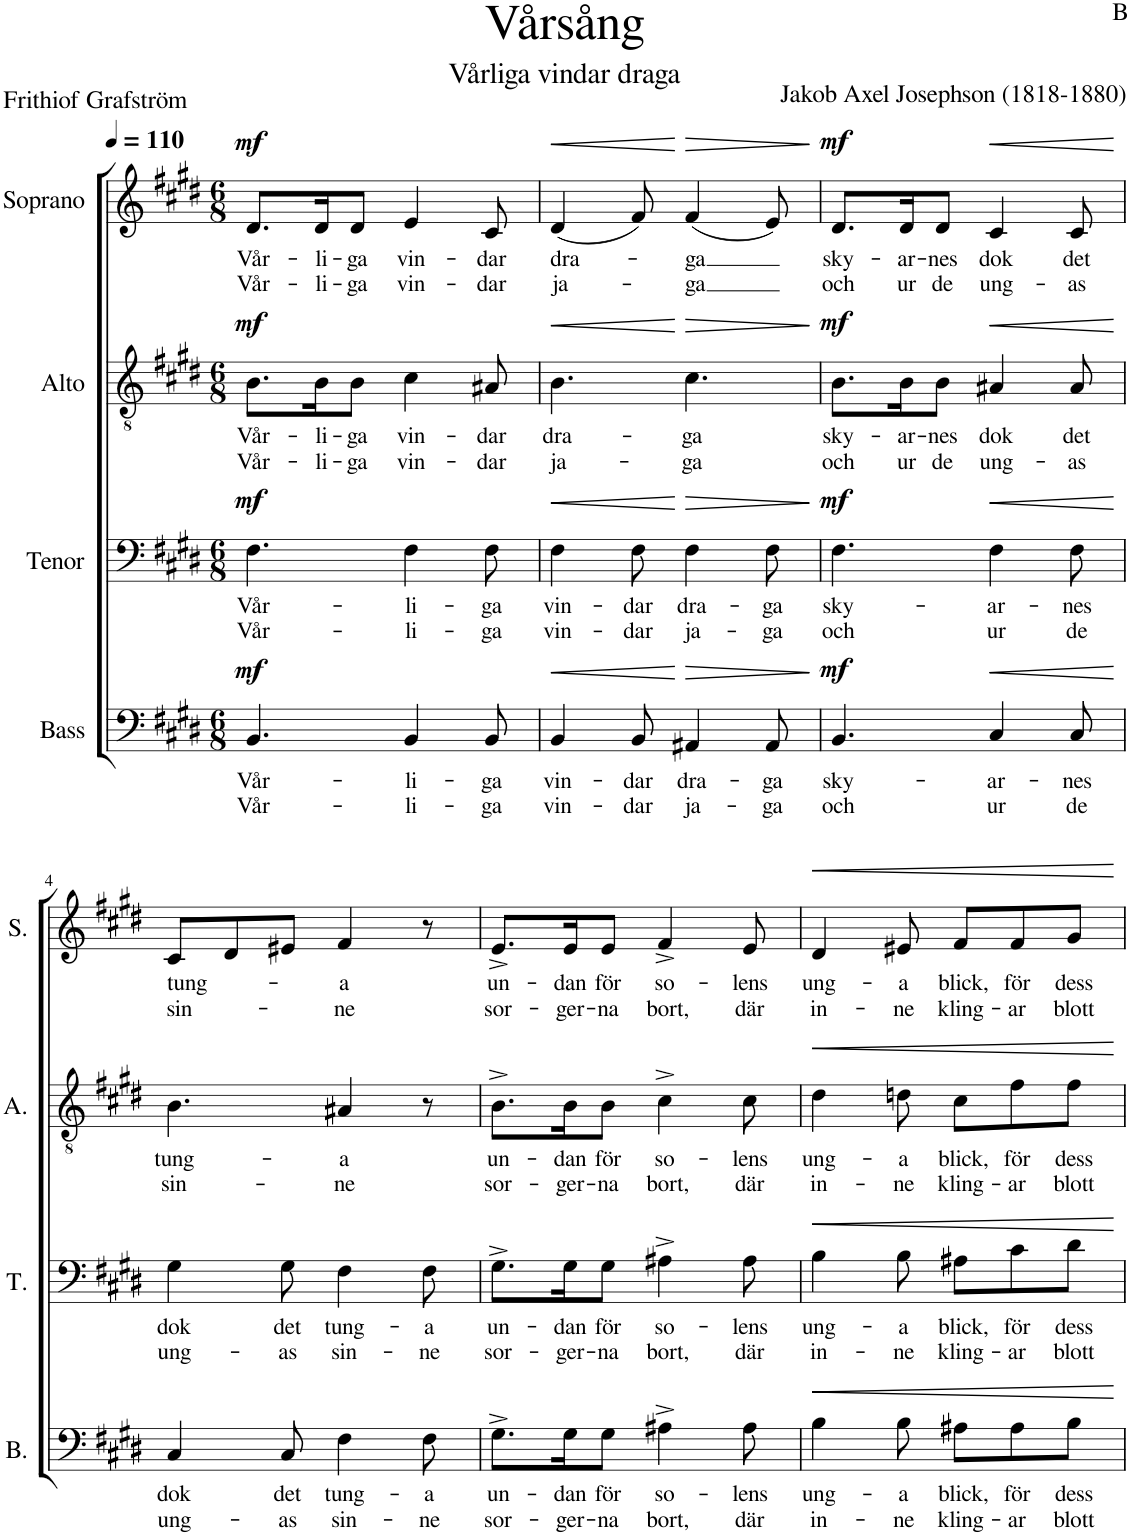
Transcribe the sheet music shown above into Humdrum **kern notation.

**kern	**text	**text	**dynam	**kern	**text	**text	**dynam	**kern	**text	**text	**dynam	**kern	**text	**text	**dynam
*part4	*part4	*part4	*part4	*part3	*part3	*part3	*part3	*part2	*part2	*part2	*part2	*part1	*part1	*part1	*part1
*staff4	*staff4	*staff4	*staff4	*staff3	*staff3	*staff3	*staff3	*staff2	*staff2	*staff2	*staff2	*staff1	*staff1	*staff1	*staff1
*I"Bass	*	*	*	*I"Tenor	*	*	*	*I"Alto	*	*	*	*I"Soprano	*	*	*
*I'B.	*	*	*	*I'T.	*	*	*	*I'A.	*	*	*	*I'S.	*	*	*
*clefF4	*	*	*	*clefF4	*	*	*	*clefGv2	*	*	*	*clefG2	*	*	*
*k[f#c#g#d#]	*	*	*	*k[f#c#g#d#]	*	*	*	*k[f#c#g#d#]	*	*	*	*k[f#c#g#d#]	*	*	*
*M6/8	*	*	*	*M6/8	*	*	*	*M6/8	*	*	*	*M6/8	*	*	*
*MM110	*	*	*	*MM110	*	*	*	*MM110	*	*	*	*MM110	*	*	*
=1	=1	=1	=1	=1	=1	=1	=1	=1	=1	=1	=1	=1	=1	=1	=1
!	!LO:LY:b	!LO:LY:b	!LO:DY:a	!	!LO:LY:b	!LO:LY:b	!LO:DY:a	!	!LO:LY:b	!LO:LY:b	!LO:DY:a	!	!LO:LY:b	!LO:LY:b	!LO:DY:a
4.BB/	Vår-	Vår-	mf	4.F#\	Vår-	Vår-	mf	8.B\L	Vår-	Vår-	mf	8.d#/L	Vår-	Vår-	mf
!	!	!	!	!	!	!	!	!	!LO:LY:b	!LO:LY:b	!	!	!LO:LY:b	!LO:LY:b	!
.	.	.	.	.	.	.	.	16B\K	-li-	-li-	.	16d#/K	-li-	-li-	.
!	!	!	!	!	!	!	!	!	!LO:LY:b	!LO:LY:b	!	!	!LO:LY:b	!LO:LY:b	!
.	.	.	.	.	.	.	.	8B\J	-ga	-ga	.	8d#/J	-ga	-ga	.
!	!LO:LY:b	!LO:LY:b	!	!	!LO:LY:b	!LO:LY:b	!	!	!LO:LY:b	!LO:LY:b	!	!	!LO:LY:b	!LO:LY:b	!
4BB/	-li-	-li-	.	4F#\	-li-	-li-	.	4c#\	vin-	vin-	.	4e/	vin-	vin-	.
!	!LO:LY:b	!LO:LY:b	!	!	!LO:LY:b	!LO:LY:b	!	!	!LO:LY:b	!LO:LY:b	!	!	!LO:LY:b	!LO:LY:b	!
8BB/	-ga	-ga	.	8F#\	-ga	-ga	.	8A#X/	-dar	-dar	.	8c#/	-dar	-dar	.
=2	=2	=2	=2	=2	=2	=2	=2	=2	=2	=2	=2	=2	=2	=2	=2
!	!LO:LY:b	!LO:LY:b	!LO:HP:b	!	!LO:LY:b	!LO:LY:b	!LO:HP:b	!	!LO:LY:b	!LO:LY:b	!LO:HP:b	!	!LO:LY:b	!LO:LY:b	!LO:HP:b
4BB/	vin-	vin-	<	4F#\	vin-	vin-	<	4.B\	dra-	ja-	<	(4d#/	dra-	ja-	<
!	!LO:LY:b	!LO:LY:b	!	!	!LO:LY:b	!LO:LY:b	!	!	!	!	!	!	!	!	!
8BB/	-dar	-dar	.	8F#\	-dar	-dar	.	.	.	.	.	8f#/)	.	.	.
!	!LO:LY:b	!LO:LY:b	!LO:HP:n=1:b	!	!LO:LY:b	!LO:LY:b	!LO:HP:n=1:b	!	!LO:LY:b	!LO:LY:b	!LO:HP:n=1:b	!	!LO:LY:b	!LO:LY:b	!LO:HP:n=1:b
4AA#X/	dra-	ja-	[ >	4F#\	dra-	ja-	[ >	4.c#\	-ga	-ga	[ >	(4f#/	-ga	-ga	[ >
!	!LO:LY:b	!LO:LY:b	!	!	!LO:LY:b	!LO:LY:b	!	!	!	!	!	!	!	!	!
8AA#/	-ga	-ga	.	8F#\	-ga	-ga	.	.	.	.	.	8e/)	.	.	.
.	.	.	]	.	.	.	]	.	.	.	]	.	.	.	]
=3	=3	=3	=3	=3	=3	=3	=3	=3	=3	=3	=3	=3	=3	=3	=3
!	!LO:LY:b	!LO:LY:b	!LO:DY:a	!	!LO:LY:b	!LO:LY:b	!LO:DY:a	!	!LO:LY:b	!LO:LY:b	!LO:DY:a	!	!LO:LY:b	!LO:LY:b	!LO:DY:a
4.BB/	sky-	och	mf	4.F#\	sky-	och	mf	8.B\L	sky-	och	mf	8.d#/L	sky-	och	mf
!	!	!	!	!	!	!	!	!	!LO:LY:b	!LO:LY:b	!	!	!LO:LY:b	!LO:LY:b	!
.	.	.	.	.	.	.	.	16B\K	-ar-	ur	.	16d#/K	-ar-	ur	.
!	!	!	!	!	!	!	!	!	!LO:LY:b	!LO:LY:b	!	!	!LO:LY:b	!LO:LY:b	!
.	.	.	.	.	.	.	.	8B\J	-nes	de	.	8d#/J	-nes	de	.
!	!LO:LY:b	!LO:LY:b	!LO:HP:b	!	!LO:LY:b	!LO:LY:b	!LO:HP:b	!	!LO:LY:b	!LO:LY:b	!LO:HP:b	!	!LO:LY:b	!LO:LY:b	!LO:HP:b
4C#/	-ar-	ur	<	4F#\	-ar-	ur	<	4A#X/	dok	ung-	<	4c#/	dok	ung-	<
!	!LO:LY:b	!LO:LY:b	!	!	!LO:LY:b	!LO:LY:b	!	!	!LO:LY:b	!LO:LY:b	!	!	!LO:LY:b	!LO:LY:b	!
8C#/	-nes	de	.	8F#\	-nes	de	.	8A#/	det	-as	.	8c#/	det	-as	.
.	.	.	[	.	.	.	[	.	.	.	[	.	.	.	[
!!LO:LB:g=z
=4	=4	=4	=4	=4	=4	=4	=4	=4	=4	=4	=4	=4	=4	=4	=4
!	!LO:LY:b	!LO:LY:b	!	!	!LO:LY:b	!LO:LY:b	!	!	!LO:LY:b	!LO:LY:b	!	!	!LO:LY:b	!LO:LY:b	!
4C#/	dok	ung-	.	4G#\	dok	ung-	.	4.B\	tung-	sin-	.	8c#/L	tung-	sin-	.
.	.	.	.	.	.	.	.	.	.	.	.	8d#/	.	.	.
!	!LO:LY:b	!LO:LY:b	!	!	!LO:LY:b	!LO:LY:b	!	!	!	!	!	!	!	!	!
8C#/	det	-as	.	8G#\	det	-as	.	.	.	.	.	8e#X/J	.	.	.
!	!LO:LY:b	!LO:LY:b	!	!	!LO:LY:b	!LO:LY:b	!	!	!LO:LY:b	!LO:LY:b	!	!	!LO:LY:b	!LO:LY:b	!
4F#\	tung-	sin-	.	4F#\	tung-	sin-	.	4A#X/	-a	-ne	.	4f#/	-a	-ne	.
!	!LO:LY:b	!LO:LY:b	!	!	!LO:LY:b	!LO:LY:b	!	!	!	!	!	!	!	!	!
8F#\	-a	-ne	.	8F#\	-a	-ne	.	8r	.	.	.	8r	.	.	.
=5	=5	=5	=5	=5	=5	=5	=5	=5	=5	=5	=5	=5	=5	=5	=5
!	!LO:LY:b	!LO:LY:b	!	!	!LO:LY:b	!LO:LY:b	!	!	!LO:LY:b	!LO:LY:b	!	!	!LO:LY:b	!LO:LY:b	!
8.G#^\L	un-	sor-	.	8.G#^\L	un-	sor-	.	8.B^\L	un-	sor-	.	8.e^/L	un-	sor-	.
!	!LO:LY:b	!LO:LY:b	!	!	!LO:LY:b	!LO:LY:b	!	!	!LO:LY:b	!LO:LY:b	!	!	!LO:LY:b	!LO:LY:b	!
16G#\K	-dan	-ger-	.	16G#\K	-dan	-ger-	.	16B\K	-dan	-ger-	.	16e/K	-dan	-ger-	.
!	!LO:LY:b	!LO:LY:b	!	!	!LO:LY:b	!LO:LY:b	!	!	!LO:LY:b	!LO:LY:b	!	!	!LO:LY:b	!LO:LY:b	!
8G#\J	för	-na	.	8G#\J	för	-na	.	8B\J	för	-na	.	8e/J	för	-na	.
!	!LO:LY:b	!LO:LY:b	!	!	!LO:LY:b	!LO:LY:b	!	!	!LO:LY:b	!LO:LY:b	!	!	!LO:LY:b	!LO:LY:b	!
4A#X^\	so-	bort,	.	4A#X^\	so-	bort,	.	4c#^\	so-	bort,	.	4f#^/	so-	bort,	.
!	!LO:LY:b	!LO:LY:b	!	!	!LO:LY:b	!LO:LY:b	!	!	!LO:LY:b	!LO:LY:b	!	!	!LO:LY:b	!LO:LY:b	!
8A#\	-lens	där	.	8A#\	-lens	där	.	8c#\	-lens	där	.	8e/	-lens	där	.
=6	=6	=6	=6	=6	=6	=6	=6	=6	=6	=6	=6	=6	=6	=6	=6
!	!LO:LY:b	!LO:LY:b	!LO:HP:b	!	!LO:LY:b	!LO:LY:b	!LO:HP:b	!	!LO:LY:b	!LO:LY:b	!LO:HP:b	!	!LO:LY:b	!LO:LY:b	!LO:HP:b
4B\	ung-	in-	<	4B\	ung-	in-	<	4d#\	ung-	in-	<	4d#/	ung-	in-	<
!	!LO:LY:b	!LO:LY:b	!	!	!LO:LY:b	!LO:LY:b	!	!	!LO:LY:b	!LO:LY:b	!	!	!LO:LY:b	!LO:LY:b	!
8B\	-a	-ne	.	8B\	-a	-ne	.	8dn\	-a	-ne	.	8e#X/	-a	-ne	.
!	!LO:LY:b	!LO:LY:b	!	!	!LO:LY:b	!LO:LY:b	!	!	!LO:LY:b	!LO:LY:b	!	!	!LO:LY:b	!LO:LY:b	!
8A#X\L	blick,	kling-	.	8A#X\L	blick,	kling-	.	8c#\L	blick,	kling-	.	8f#/L	blick,	kling-	.
!	!LO:LY:b	!LO:LY:b	!	!	!LO:LY:b	!LO:LY:b	!	!	!LO:LY:b	!LO:LY:b	!	!	!LO:LY:b	!LO:LY:b	!
8A#\	för	-ar	.	8c#\	för	-ar	.	8f#\	för	-ar	.	8f#/	för	-ar	.
!	!LO:LY:b	!LO:LY:b	!	!	!LO:LY:b	!LO:LY:b	!	!	!LO:LY:b	!LO:LY:b	!	!	!LO:LY:b	!LO:LY:b	!
8B\J	dess	blott	.	8d#\J	dess	blott	.	8f#\J	dess	blott	.	8g#/J	dess	blott	.
.	.	.	[	.	.	.	[	.	.	.	[	.	.	.	[
=	=	=	=	=	=	=	=	=	=	=	=	=	=	=	=
*-	*-	*-	*-	*-	*-	*-	*-	*-	*-	*-	*-	*-	*-	*-	*-
